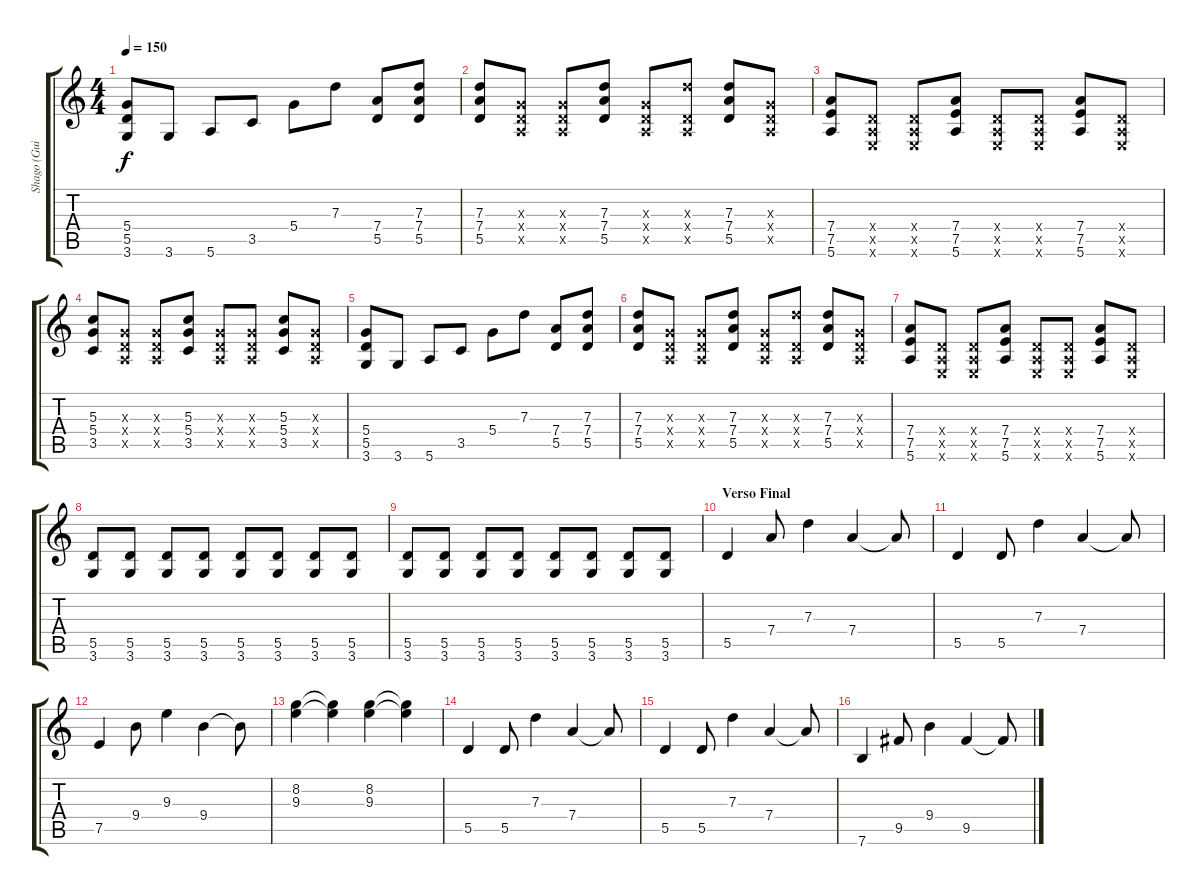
\track ("Shago (Guitar 2)" "Shago (Gui") {instrument distortionguitar}
\staff {score tabs}
\tuning (E4 B3 G3 D3 A2 E2) {hide}
\ts (4 4)
\tempo 150
\clef g2
\ks c
(5.4 5.5 3.6).8{dy f} 3.6.8 5.6.8 3.5.8 5.4.8 7.3.8 (7.4 5.5).8 (7.3 7.4 5.5).8 |
(7.3 7.4 5.5).8 (0.3{x} 0.4{x} 0.5{x}).8 (0.3{x} 0.4{x} 0.5{x}).8 (7.3 7.4 5.5).8 (0.3{x} 0.4{x} 0.5{x}).8 (7.3{x} 0.4{x} 0.5{x}).8 (7.3 7.4 5.5).8 (0.3{x} 0.4{x} 0.5{x}).8 |
(7.4 7.5 5.6).8 (0.4{x} 0.5{x} 0.6{x}).8 (0.4{x} 0.5{x} 0.6{x}).8 (7.4 7.5 5.6).8 (0.4{x} 0.5{x} 0.6{x}).8 (0.4{x} 0.5{x} 0.6{x}).8 (7.4 7.5 5.6).8 (0.4{x} 0.5{x} 0.6{x}).8 |
(5.3 5.4 3.5).8 (0.3{x} 0.4{x} 0.5{x}).8 (0.3{x} 0.4{x} 0.5{x}).8 (5.3 5.4 3.5).8 (0.3{x} 0.4{x} 0.5{x}).8 (0.3{x} 0.4{x} 0.5{x}).8 (5.3 5.4 3.5).8 (0.3{x} 0.4{x} 0.5{x}).8 |
(5.4 5.5 3.6).8 3.6.8 5.6.8 3.5.8 5.4.8 7.3.8 (7.4 5.5).8 (7.3 7.4 5.5).8 |
(7.3 7.4 5.5).8 (0.3{x} 0.4{x} 0.5{x}).8 (0.3{x} 0.4{x} 0.5{x}).8 (7.3 7.4 5.5).8 (0.3{x} 0.4{x} 0.5{x}).8 (7.3{x} 0.4{x} 0.5{x}).8 (7.3 7.4 5.5).8 (0.3{x} 0.4{x} 0.5{x}).8 |
(7.4 7.5 5.6).8 (0.4{x} 0.5{x} 0.6{x}).8 (0.4{x} 0.5{x} 0.6{x}).8 (7.4 7.5 5.6).8 (0.4{x} 0.5{x} 0.6{x}).8 (0.4{x} 0.5{x} 0.6{x}).8 (7.4 7.5 5.6).8 (0.4{x} 0.5{x} 0.6{x}).8 |
(5.5 3.6).8 (5.5 3.6).8 (5.5 3.6).8 (5.5 3.6).8 (5.5 3.6).8 (5.5 3.6).8 (5.5 3.6).8 (5.5 3.6).8 |
(5.5 3.6).8 (5.5 3.6).8 (5.5 3.6).8 (5.5 3.6).8 (5.5 3.6).8 (5.5 3.6).8 (5.5 3.6).8 (5.5 3.6).8 |
\section ("" "Verso Final")
5.5.4{volume 13} 7.4.8 7.3.4 7.4.4 7.4{t}.8 |
5.5.4 5.5.8 7.3.4 7.4.4 7.4{t}.8 |
7.5.4 9.4.8 9.3.4 9.4.4 9.4{t}.8 |
(8.2 9.3).4 (8.2{t} 9.3{t}).4 (8.2 9.3).4 (8.2{t} 9.3{t}).4 |
5.5.4 5.5.8 7.3.4 7.4.4 7.4{t}.8 |
5.5.4 5.5.8 7.3.4 7.4.4 7.4{t}.8 |
7.6.4 9.5.8 9.4.4 9.5.4 9.5{t}.8
